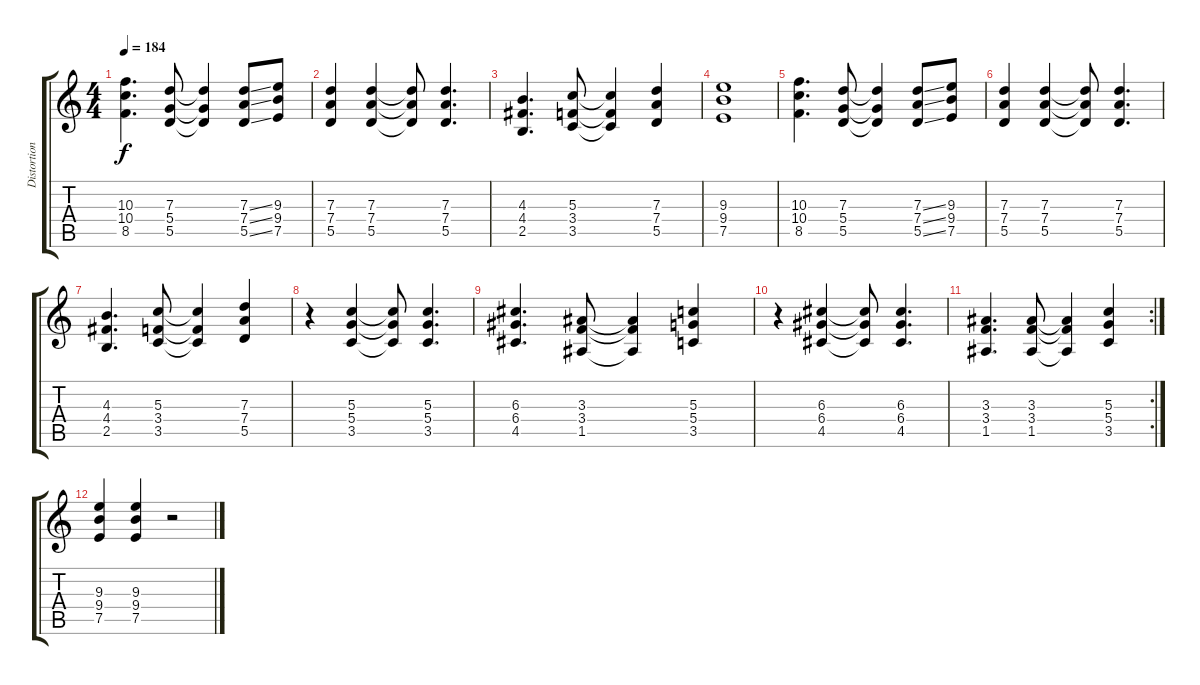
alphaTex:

\track ("Distortion Guitar" "Distortion") {instrument distortionguitar}
\staff {score tabs}
\tuning (E4 B3 G3 D3 A2 E2) {hide}
\ts (4 4)
\tempo 184
\clef g2
\ks c
(10.3 10.4 8.5).4{d dy f} (7.3 5.4 5.5).8 (7.3{t} 5.4{t} 5.5{t}).4 (7.3{ss} 7.4{ss} 5.5{ss}).8 (9.3 9.4 7.5).8 |
(7.3 7.4 5.5).4 (7.3 7.4 5.5).4 (7.3{t} 7.4{t} 5.5{t}).8 (7.3 7.4 5.5).4{d} |
(4.3 4.4 2.5).4{d} (5.3 3.4 3.5).8 (5.3{t} 3.4{t} 3.5{t}).4 (7.3 7.4 5.5).4 |
(9.3 9.4 7.5).1 |
(10.3 10.4 8.5).4{d} (7.3 5.4 5.5).8 (7.3{t} 5.4{t} 5.5{t}).4 (7.3{ss} 7.4{ss} 5.5{ss}).8 (9.3 9.4 7.5).8 |
(7.3 7.4 5.5).4 (7.3 7.4 5.5).4 (7.3{t} 7.4{t} 5.5{t}).8 (7.3 7.4 5.5).4{d} |
(4.3 4.4 2.5).4{d} (5.3 3.4 3.5).8 (5.3{t} 3.4{t} 3.5{t}).4 (7.3 7.4 5.5).4 |
r.4 (5.3 5.4 3.5).4 (5.3{t} 5.4{t} 3.5{t}).8 (5.3 5.4 3.5).4{d} |
(6.3 6.4 4.5).4{d} (3.3 3.4 1.5).8 (3.3{t} 3.4{t} 1.5{t}).4 (5.3 5.4 3.5).4 |
r.4 (6.3 6.4 4.5).4 (6.3{t} 6.4{t} 4.5{t}).8 (6.3 6.4 4.5).4{d} |
\rc 2
(3.3 3.4 1.5).4{d} (3.3 3.4 1.5).8 (3.3{t} 3.4{t} 1.5{t}).4 (5.3 5.4 3.5).4 |
(9.3 9.4 7.5).4 (9.3 9.4 7.5).4 r.2
